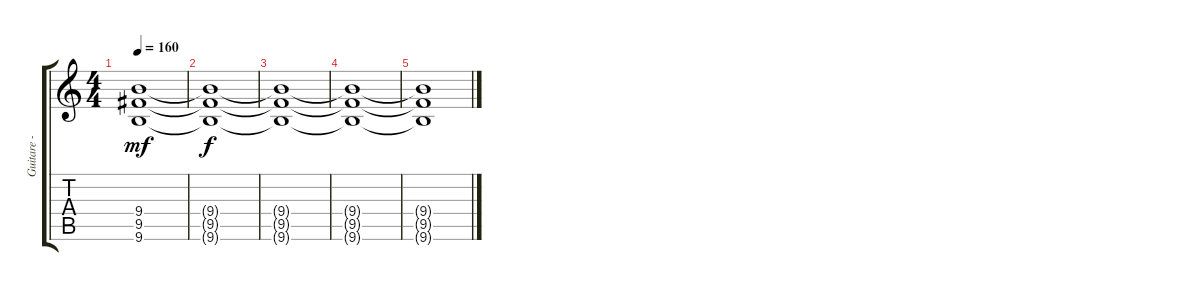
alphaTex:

\track ("Guitare - Jussi" "Guitare - ") {instrument overdrivenguitar}
\staff {score tabs}
\tuning (E4 B3 G3 D3 A2 D2) {hide}
\ts (4 4)
\tempo 160
\clef g2
\ks c
(9.4 9.5 9.6).1{dy mf} |
(9.4{t} 9.5{t} 9.6{t}).1{dy f} |
(9.4{t} 9.5{t} 9.6{t}).1 |
(9.4{t} 9.5{t} 9.6{t}).1 |
(9.4{t} 9.5{t} 9.6{t}).1
